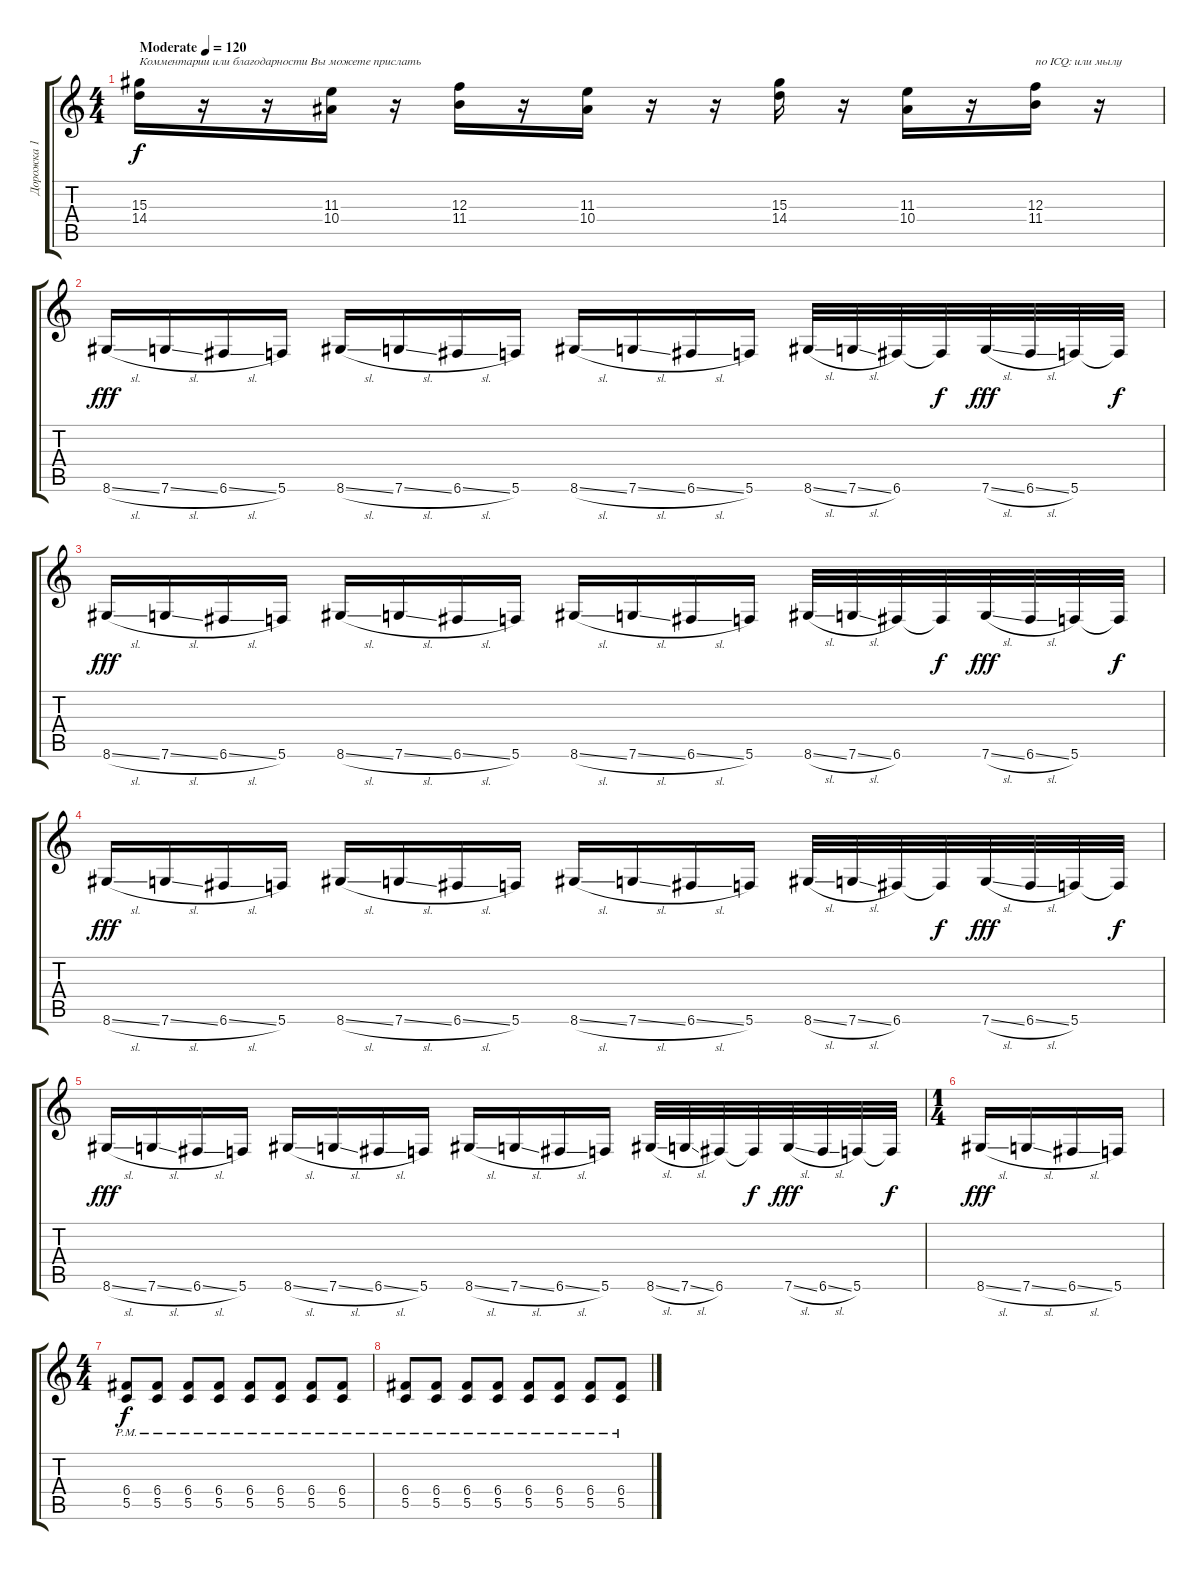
\track ("Дорожка 1" "Дорожка 1") {instrument distortionguitar}
\staff {score tabs}
\tuning (D4 A3 F3 C3 G2 C2) {hide}
\ts (4 4)
\tempo (120 "Moderate")
\clef g2
\ks c
(15.3 14.4).16{txt "Комментарии или благодарности Вы можете прислать " dy f instrument distortionguitar} r.16 r.16 (11.3 10.4).16 r.16 (12.3 11.4).16 r.16 (11.3 10.4).16 r.16 r.16 (15.3 14.4).16 r.16 (11.3 10.4).16 r.16 (12.3 11.4).16{txt "по ICQ: или мылу"} r.16 |
8.6{sl}.16{dy fff} 7.6{sl}.16 6.6{sl}.16 5.6.16 8.6{sl}.16 7.6{sl}.16 6.6{sl}.16 5.6.16 8.6{sl}.16 7.6{sl}.16 6.6{sl}.16 5.6.16 8.6{sl}.32 7.6{sl}.32 6.6.32 6.6{t}.32{dy f} 7.6{sl}.32{dy fff} 6.6{sl}.32 5.6.32 5.6{t}.32{dy f} |
8.6{sl}.16{dy fff} 7.6{sl}.16 6.6{sl}.16 5.6.16 8.6{sl}.16 7.6{sl}.16 6.6{sl}.16 5.6.16 8.6{sl}.16 7.6{sl}.16 6.6{sl}.16 5.6.16 8.6{sl}.32 7.6{sl}.32 6.6.32 6.6{t}.32{dy f} 7.6{sl}.32{dy fff} 6.6{sl}.32 5.6.32 5.6{t}.32{dy f} |
8.6{sl}.16{dy fff} 7.6{sl}.16 6.6{sl}.16 5.6.16 8.6{sl}.16 7.6{sl}.16 6.6{sl}.16 5.6.16 8.6{sl}.16 7.6{sl}.16 6.6{sl}.16 5.6.16 8.6{sl}.32 7.6{sl}.32 6.6.32 6.6{t}.32{dy f} 7.6{sl}.32{dy fff} 6.6{sl}.32 5.6.32 5.6{t}.32{dy f} |
8.6{sl}.16{dy fff} 7.6{sl}.16 6.6{sl}.16 5.6.16 8.6{sl}.16 7.6{sl}.16 6.6{sl}.16 5.6.16 8.6{sl}.16 7.6{sl}.16 6.6{sl}.16 5.6.16 8.6{sl}.32 7.6{sl}.32 6.6.32 6.6{t}.32{dy f} 7.6{sl}.32{dy fff} 6.6{sl}.32 5.6.32 5.6{t}.32{dy f} |
\ts (1 4)
8.6{sl}.16{dy fff} 7.6{sl}.16 6.6{sl}.16 5.6.16 |
\ts (4 4)
(6.4{pm} 5.5{pm}).8{dy f} (6.4{pm} 5.5{pm}).8 (6.4{pm} 5.5{pm}).8 (6.4{pm} 5.5{pm}).8 (6.4{pm} 5.5{pm}).8 (6.4{pm} 5.5{pm}).8 (6.4{pm} 5.5{pm}).8 (6.4{pm} 5.5{pm}).8 |
(6.4{pm} 5.5{pm}).8 (6.4{pm} 5.5{pm}).8 (6.4{pm} 5.5{pm}).8 (6.4{pm} 5.5{pm}).8 (6.4{pm} 5.5{pm}).8 (6.4{pm} 5.5{pm}).8 (6.4{pm} 5.5{pm}).8 (6.4{pm} 5.5{pm}).8
